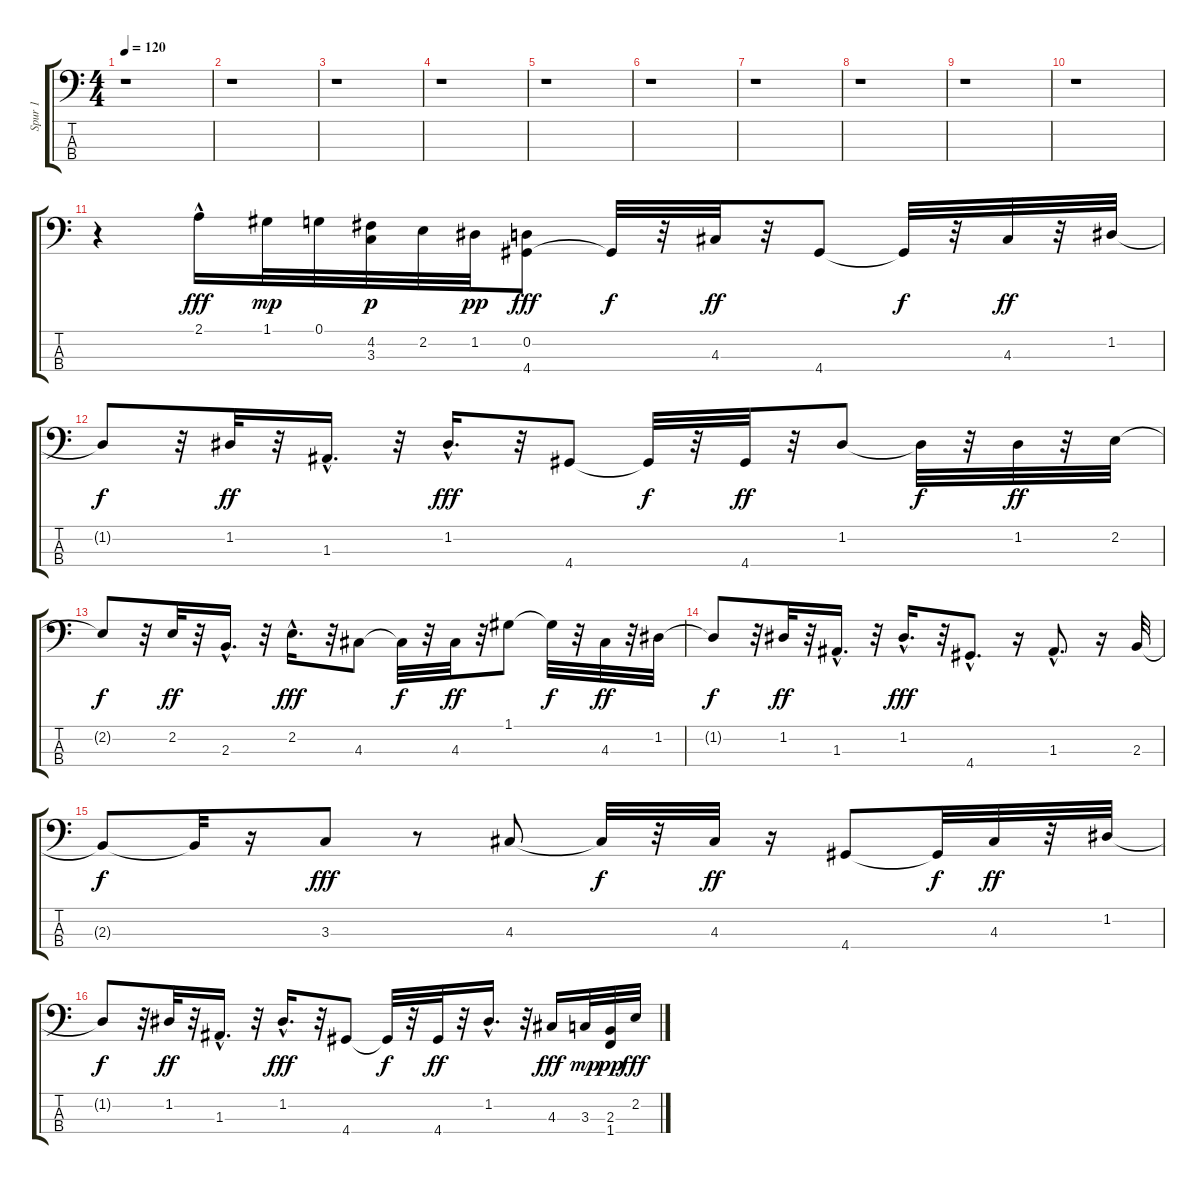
\track ("Spur 1" "Spur 1") {instrument acousticguitarnylon}
\staff {score tabs}
\tuning (G2 D2 A1 E1) {hide}
\ts (4 4)
\tempo 120
\clef f4
\ks c
r.1{dy fff instrument acousticguitarnylon} |
r.1 |
r.1 |
r.1 |
r.1 |
r.1 |
r.1 |
r.1 |
r.1 |
r.1 |
r.4 2.1{hac}.16 1.1.32{dy mp} 0.1.32 (4.2 3.3).32{dy p} 2.2.32 1.2.32{dy pp} (0.2 4.4).8{dy fff} 4.4{t}.32{dy f} r.32 4.3.32{dy ff} r.32 4.4.8 4.4{t}.32{dy f} r.32 4.3.32{dy ff} r.32 1.2.32 |
1.2{t}.8{dy f} r.32 1.2.32{dy ff} r.32 1.3{hac}.16{d} r.32 1.2{hac}.16{d dy fff} r.32 4.4.8 4.4{t}.32{dy f} r.32 4.4.32{dy ff} r.32 1.2.8 1.2{t}.32{dy f} r.32 1.2.32{dy ff} r.32 2.2.32 |
2.2{t}.8{dy f} r.32 2.2.32{dy ff} r.32 2.3{hac}.16{d} r.32 2.2{hac}.16{d dy fff} r.32 4.3.8 4.3{t}.32{dy f} r.32 4.3.32{dy ff} r.32 1.1.8 1.1{t}.32{dy f} r.32 4.3.32{dy ff} r.32 1.2.32 |
1.2{t}.8{dy f} r.32 1.2.32{dy ff} r.32 1.3{hac}.16{d} r.32 1.2{hac}.16{d dy fff} r.32 4.4{hac}.8{d} r.16 1.3{hac}.8{d} r.16 2.3.32 |
2.3{t}.8{dy f} 2.3{t}.32 r.16 3.3.8{dy fff} r.8 4.3.8 4.3{t}.32{dy f} r.32 4.3.32{dy ff} r.16 4.4.8 4.4{t}.32{dy f} 4.3.32{dy ff} r.32 1.2.32 |
1.2{t}.8{dy f} r.32 1.2.32{dy ff} r.32 1.3{hac}.16{d} r.32 1.2{hac}.16{d dy fff} r.32 4.4.8 4.4{t}.32{dy f} r.32 4.4.32{dy ff} r.32 1.2{hac}.16{d} r.32 4.3.16{dy fff} 3.3.32{dy mp} (2.3 1.4).32{dy pp} 2.2.32{dy fff}
